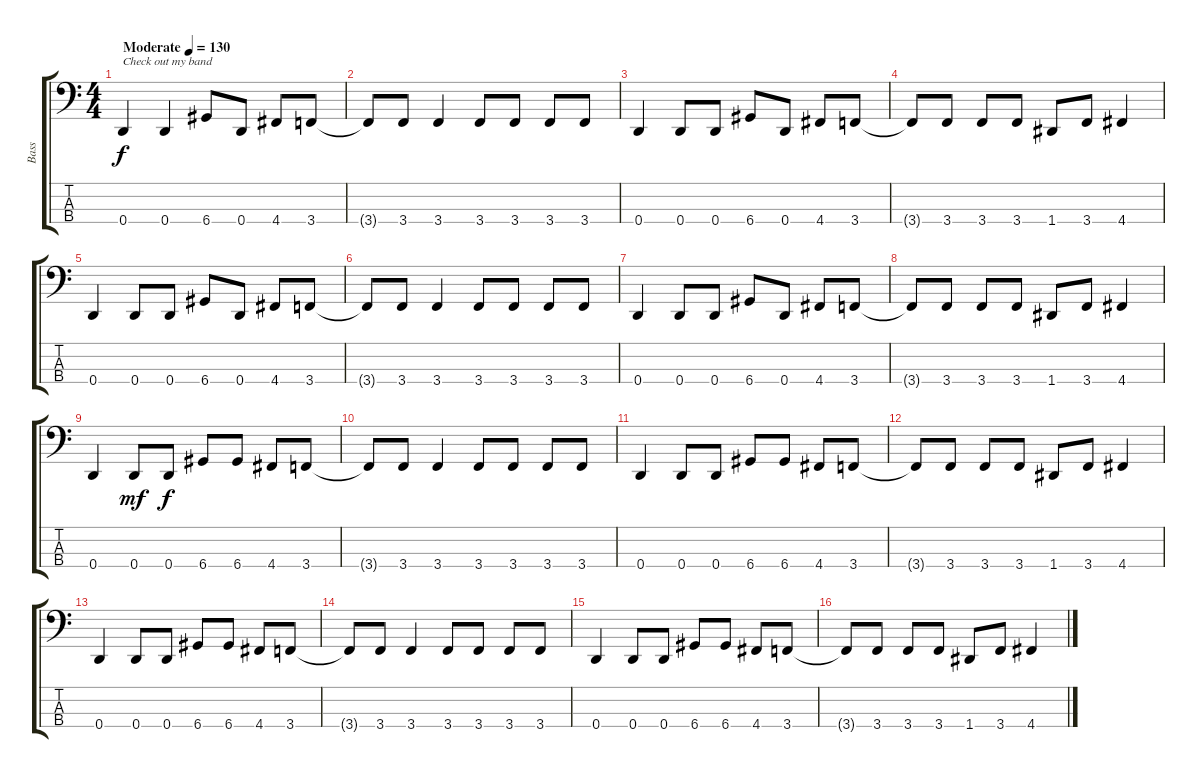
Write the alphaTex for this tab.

\track ("Bass" "Bass") {instrument electricbasspick}
\staff {score tabs}
\tuning (G2 D2 A1 D1) {hide}
\ts (4 4)
\tempo (130 "Moderate")
\clef f4
\ks c
0.4.4{txt "Check out my band" dy f instrument electricbasspick} 0.4.4 6.4.8 0.4.8 4.4.8 3.4.8 |
3.4{t}.8 3.4.8 3.4.4 3.4.8 3.4.8 3.4.8 3.4.8 |
0.4.4 0.4.8 0.4.8 6.4.8 0.4.8 4.4.8 3.4.8 |
3.4{t}.8 3.4.8 3.4.8 3.4.8 1.4.8 3.4.8 4.4.4 |
0.4.4 0.4.8 0.4.8 6.4.8 0.4.8 4.4.8 3.4.8 |
3.4{t}.8 3.4.8 3.4.4 3.4.8 3.4.8 3.4.8 3.4.8 |
0.4.4 0.4.8 0.4.8 6.4.8 0.4.8 4.4.8 3.4.8 |
3.4{t}.8 3.4.8 3.4.8 3.4.8 1.4.8 3.4.8 4.4.4 |
0.4.4 0.4.8{dy mf} 0.4.8{dy f} 6.4.8 6.4.8 4.4.8 3.4.8 |
3.4{t}.8 3.4.8 3.4.4 3.4.8 3.4.8 3.4.8 3.4.8 |
0.4.4 0.4.8 0.4.8 6.4.8 6.4.8 4.4.8 3.4.8 |
3.4{t}.8 3.4.8 3.4.8 3.4.8 1.4.8 3.4.8 4.4.4 |
0.4.4 0.4.8 0.4.8 6.4.8 6.4.8 4.4.8 3.4.8 |
3.4{t}.8 3.4.8 3.4.4 3.4.8 3.4.8 3.4.8 3.4.8 |
0.4.4 0.4.8 0.4.8 6.4.8 6.4.8 4.4.8 3.4.8 |
3.4{t}.8 3.4.8 3.4.8 3.4.8 1.4.8 3.4.8 4.4.4
